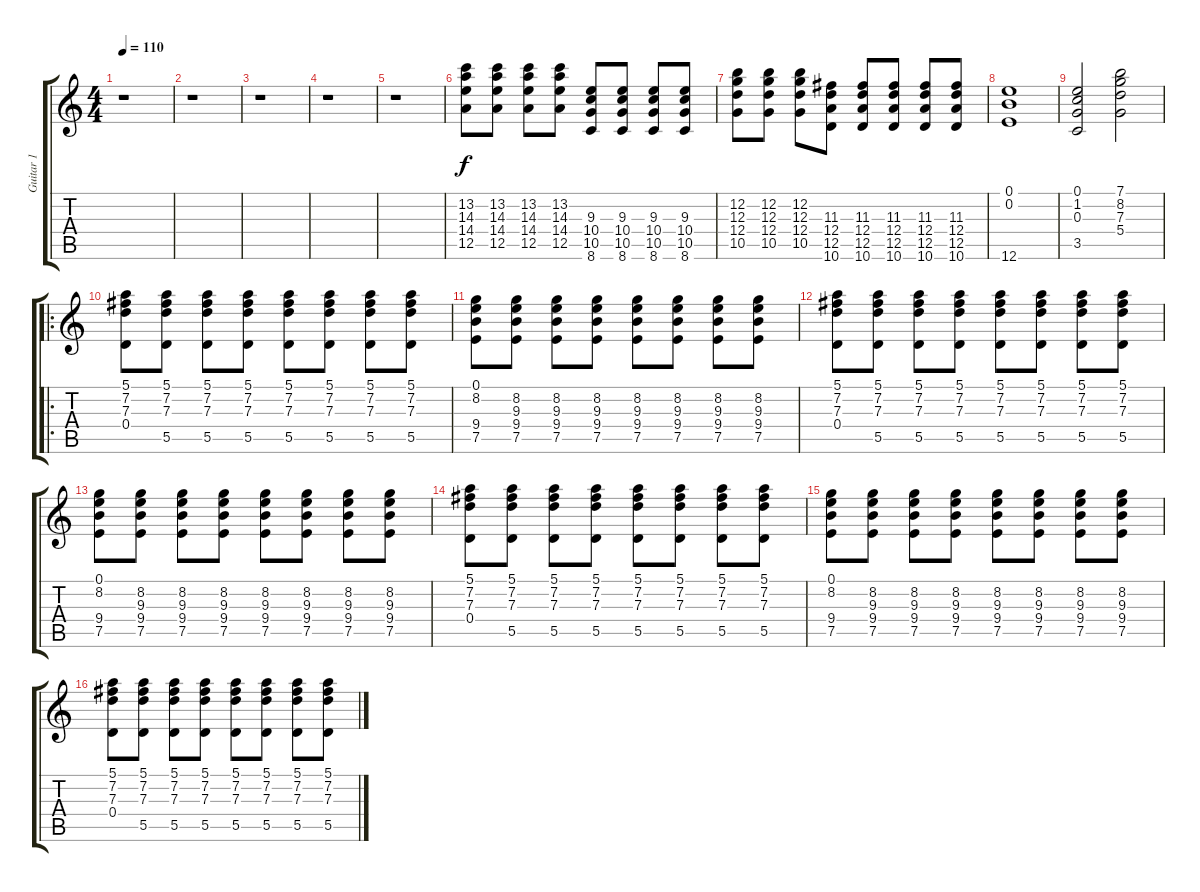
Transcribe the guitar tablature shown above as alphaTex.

\track ("Guitar 1" "Guitar 1") {instrument acousticguitarsteel}
\staff {score tabs}
\tuning (E4 B3 G3 D3 A2 E2) {hide}
\ts (4 4)
\tempo 110
\clef g2
\ks c
r.1{dy f instrument acousticguitarsteel} |
r.1 |
r.1 |
r.1 |
r.1 |
(13.2 14.3 14.4 12.5).8 (13.2 14.3 14.4 12.5).8 (13.2 14.3 14.4 12.5).8 (13.2 14.3 14.4 12.5).8 (9.3 10.4 10.5 8.6).8 (9.3 10.4 10.5 8.6).8 (9.3 10.4 10.5 8.6).8 (9.3 10.4 10.5 8.6).8 |
(12.2 12.3 12.4 10.5).8 (12.2 12.3 12.4 10.5).8 (12.2 12.3 12.4 10.5).8 (11.3 12.4 12.5 10.6).8 (11.3 12.4 12.5 10.6).8 (11.3 12.4 12.5 10.6).8 (11.3 12.4 12.5 10.6).8 (11.3 12.4 12.5 10.6).8 |
(0.1 0.2 12.6).1 |
(0.1 1.2 0.3 3.5).2 (7.1 8.2 7.3 5.4).2 |
\ro
(5.1 7.2 7.3 0.4).8 (5.1 7.2 7.3 5.5).8 (5.1 7.2 7.3 5.5).8 (5.1 7.2 7.3 5.5).8 (5.1 7.2 7.3 5.5).8 (5.1 7.2 7.3 5.5).8 (5.1 7.2 7.3 5.5).8 (5.1 7.2 7.3 5.5).8 |
(0.1 8.2 9.4 7.5).8 (8.2 9.3 9.4 7.5).8 (8.2 9.3 9.4 7.5).8 (8.2 9.3 9.4 7.5).8 (8.2 9.3 9.4 7.5).8 (8.2 9.3 9.4 7.5).8 (8.2 9.3 9.4 7.5).8 (8.2 9.3 9.4 7.5).8 |
(5.1 7.2 7.3 0.4).8 (5.1 7.2 7.3 5.5).8 (5.1 7.2 7.3 5.5).8 (5.1 7.2 7.3 5.5).8 (5.1 7.2 7.3 5.5).8 (5.1 7.2 7.3 5.5).8 (5.1 7.2 7.3 5.5).8 (5.1 7.2 7.3 5.5).8 |
(0.1 8.2 9.4 7.5).8 (8.2 9.3 9.4 7.5).8 (8.2 9.3 9.4 7.5).8 (8.2 9.3 9.4 7.5).8 (8.2 9.3 9.4 7.5).8 (8.2 9.3 9.4 7.5).8 (8.2 9.3 9.4 7.5).8 (8.2 9.3 9.4 7.5).8 |
(5.1 7.2 7.3 0.4).8 (5.1 7.2 7.3 5.5).8 (5.1 7.2 7.3 5.5).8 (5.1 7.2 7.3 5.5).8 (5.1 7.2 7.3 5.5).8 (5.1 7.2 7.3 5.5).8 (5.1 7.2 7.3 5.5).8 (5.1 7.2 7.3 5.5).8 |
(0.1 8.2 9.4 7.5).8 (8.2 9.3 9.4 7.5).8 (8.2 9.3 9.4 7.5).8 (8.2 9.3 9.4 7.5).8 (8.2 9.3 9.4 7.5).8 (8.2 9.3 9.4 7.5).8 (8.2 9.3 9.4 7.5).8 (8.2 9.3 9.4 7.5).8 |
(5.1 7.2 7.3 0.4).8 (5.1 7.2 7.3 5.5).8 (5.1 7.2 7.3 5.5).8 (5.1 7.2 7.3 5.5).8 (5.1 7.2 7.3 5.5).8 (5.1 7.2 7.3 5.5).8 (5.1 7.2 7.3 5.5).8 (5.1 7.2 7.3 5.5).8
